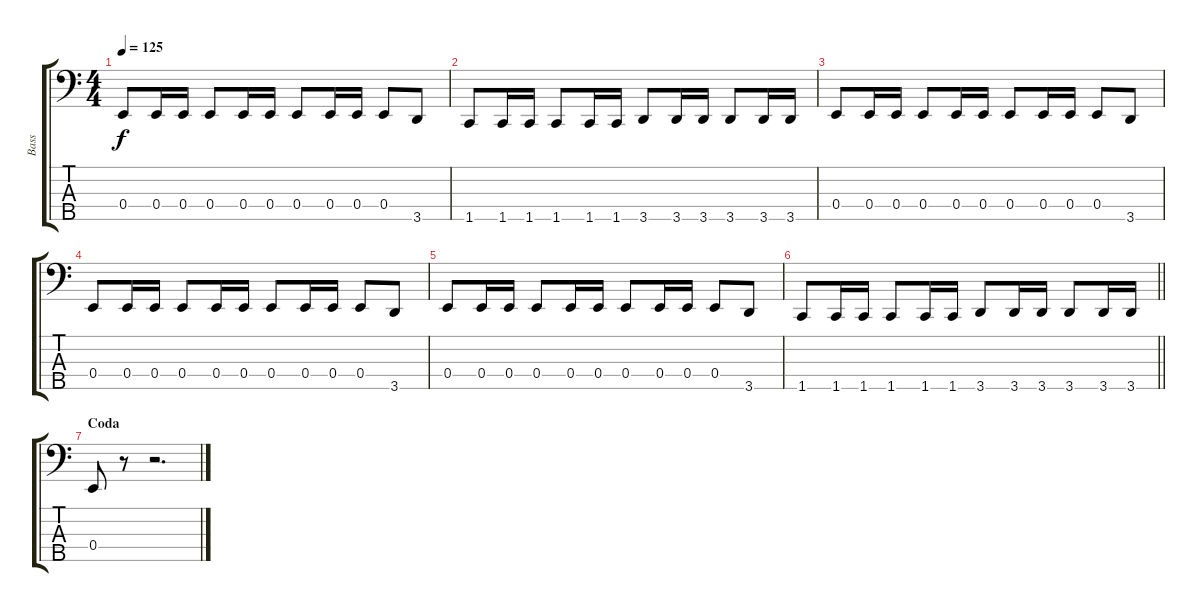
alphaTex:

\track ("Bass" "Bass") {instrument electricbassfinger}
\staff {score tabs}
\tuning (G2 D2 A1 E1 B0) {hide}
\ts (4 4)
\tempo 125
\clef f4
\ks c
0.4.8{dy f} 0.4.16 0.4.16 0.4.8 0.4.16 0.4.16 0.4.8 0.4.16 0.4.16 0.4.8 3.5.8 |
1.5.8 1.5.16 1.5.16 1.5.8 1.5.16 1.5.16 3.5.8 3.5.16 3.5.16 3.5.8 3.5.16 3.5.16 |
0.4.8 0.4.16 0.4.16 0.4.8 0.4.16 0.4.16 0.4.8 0.4.16 0.4.16 0.4.8 3.5.8 |
0.4.8 0.4.16 0.4.16 0.4.8 0.4.16 0.4.16 0.4.8 0.4.16 0.4.16 0.4.8 3.5.8 |
0.4.8 0.4.16 0.4.16 0.4.8 0.4.16 0.4.16 0.4.8 0.4.16 0.4.16 0.4.8 3.5.8 |
\barLineRight lightlight
1.5.8 1.5.16 1.5.16 1.5.8 1.5.16 1.5.16 3.5.8 3.5.16 3.5.16 3.5.8 3.5.16 3.5.16 |
\section ("" "Coda")
0.4.8 r.8 r.2{d}
